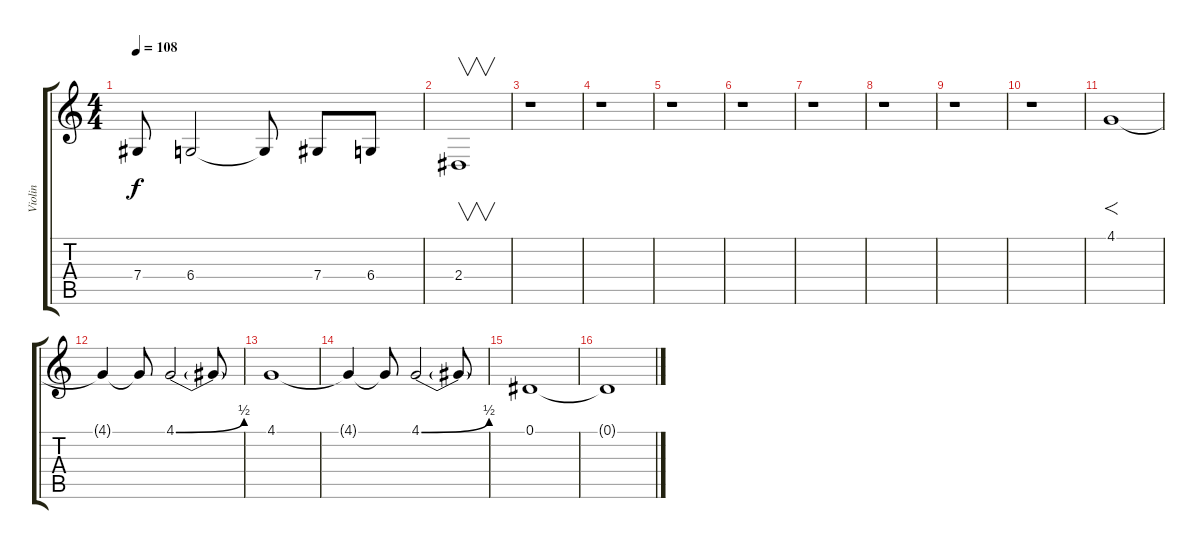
\track ("Violin" "Violin") {instrument violin}
\staff {score tabs}
\tuning (Eb4 Bb3 Gb3 Db3 Ab2 Eb2) {hide}
\ts (4 4)
\tempo 108
\clef g2
\ks c
7.4.8{dy f} 6.4.2 6.4{t}.8 7.4.8 6.4.8 |
2.4.1{v} |
r.1 |
r.1 |
r.1 |
r.1 |
r.1 |
r.1 |
r.1 |
r.1 |
4.1.1{f} |
4.1{t}.4 4.1{t}.8 4.1{be (bend 0 0 60 2)}.2 4.1{t}.8 |
4.1.1 |
4.1{t}.4 4.1{t}.8 4.1{be (bend 0 0 60 2)}.2 4.1{t}.8 |
0.1.1 |
0.1{t}.1
